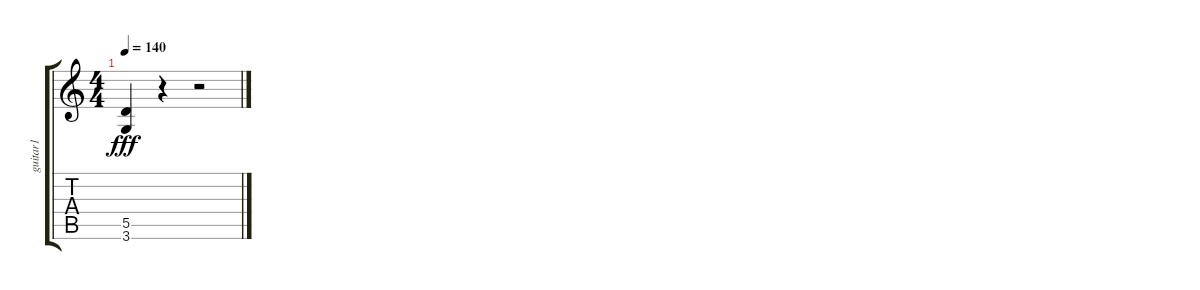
\track ("guitar1" "guitar1") {instrument overdrivenguitar}
\staff {score tabs}
\tuning (E4 B3 G3 D3 A2 E2) {hide}
\ts (4 4)
\tempo 140
\clef g2
\ks c
(5.5 3.6).4{dy fff} r.4 r.2
